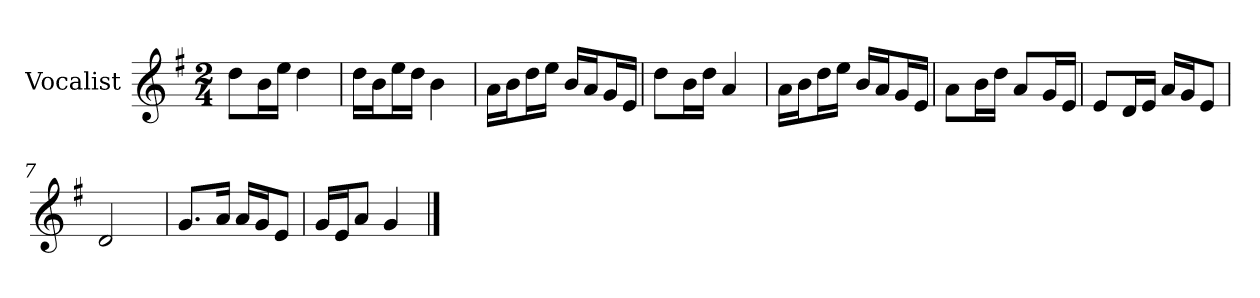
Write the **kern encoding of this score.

**kern
*part1
*staff1
*I"Vocalist
*k[f#]
*G:
*M2/4
=
8ddL
16bL
16eeJJ
4dd
=1
16ddLL
16bJ
16eeL
16ddJJ
4b
=2
16aLL
16bJ
16ddL
16eeJJ
16bLL
16aJ
16gL
16eJJ
=3
8ddL
16bL
16ddJJ
4a
=4
16aLL
16bJ
16ddL
16eeJJ
16bLL
16aJ
16gL
16eJJ
=5
8aL
16bL
16ddJJ
8aL
16gL
16eJJ
=6
8eL
16dL
16eJJ
16aLL
16gJ
8eJ
=7
2d
=8
8.gL
16aJk
16aLL
16gJ
8eJ
=9
16gLL
16eJ
8aJ
4g
==
*-
